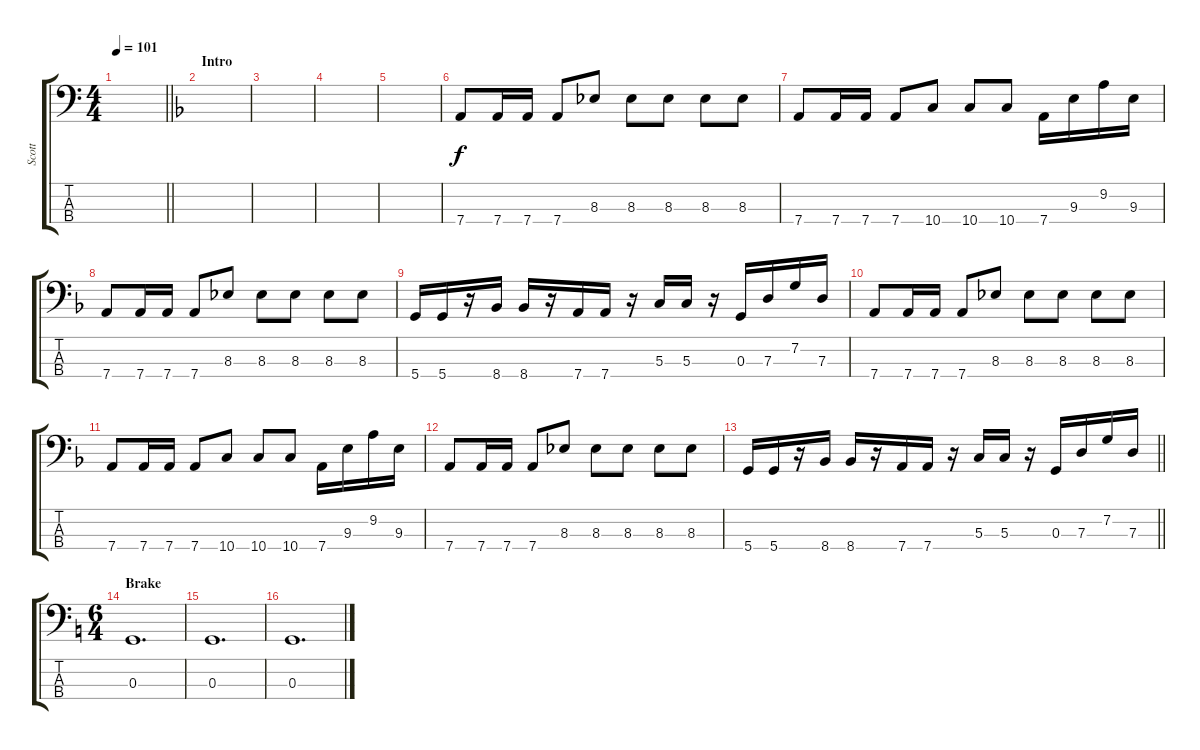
\track ("Scott" "Scott") {instrument electricbasspick}
\staff {score tabs}
\tuning (F2 C2 G1 D1) {hide}
\ts (4 4)
\tempo 101
\clef f4
\barLineRight lightlight
\ks c
|
\section ("" "Intro")
\ks f
|
|
|
|
7.4.8 7.4.16 7.4.16 7.4.8 8.3.8 8.3.8 8.3.8 8.3.8 8.3.8 |
7.4.8 7.4.16 7.4.16 7.4.8 10.4.8 10.4.8 10.4.8 7.4.16 9.3.16 9.2.16 9.3.16 |
7.4.8 7.4.16 7.4.16 7.4.8 8.3.8 8.3.8 8.3.8 8.3.8 8.3.8 |
5.4.16 5.4.16 r.16 8.4.16 8.4.16 r.16 7.4.16 7.4.16 r.16 5.3.16 5.3.16 r.16 0.3.16 7.3.16 7.2.16 7.3.16 |
7.4.8 7.4.16 7.4.16 7.4.8 8.3.8 8.3.8 8.3.8 8.3.8 8.3.8 |
7.4.8 7.4.16 7.4.16 7.4.8 10.4.8 10.4.8 10.4.8 7.4.16 9.3.16 9.2.16 9.3.16 |
7.4.8 7.4.16 7.4.16 7.4.8 8.3.8 8.3.8 8.3.8 8.3.8 8.3.8 |
\barLineRight lightlight
5.4.16 5.4.16 r.16 8.4.16 8.4.16 r.16 7.4.16 7.4.16 r.16 5.3.16 5.3.16 r.16 0.3.16 7.3.16 7.2.16 7.3.16 |
\ts (6 4)
\section ("" "Brake")
\ks c
0.3.1{d} |
0.3.1{d} |
0.3.1{d}
